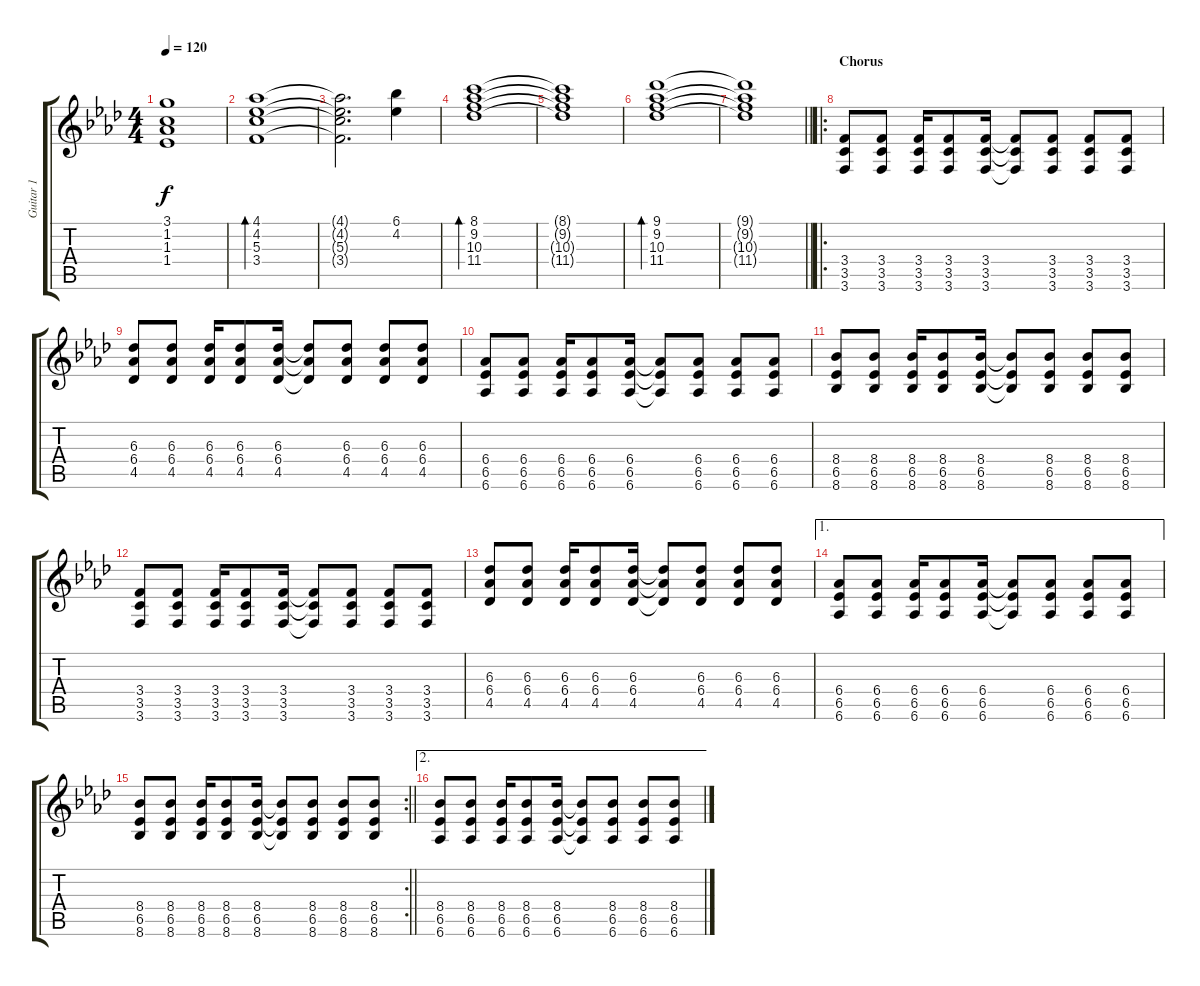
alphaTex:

\track ("Guitar 1" "Guitar 1") {instrument distortionguitar}
\staff {score tabs}
\tuning (E4 B3 G3 D3 A2 D2) {hide}
\ts (4 4)
\tempo 120
\clef g2
\ks fminor
(3.1{t} 1.2{t} 1.3{t} 1.4{t}).1{dy f} |
(4.1 4.2 5.3 3.4).1{bd 240} |
(4.1{t} 4.2{t} 5.3{t} 3.4{t}).2{d} (6.1 4.2).4 |
(8.1 9.2 10.3 11.4).1{bd 240} |
(8.1{t} 9.2{t} 10.3{t} 11.4{t}).1 |
(9.1 9.2 10.3 11.4).1{bd 240} |
\barLineRight lightlight
(9.1{t} 9.2{t} 10.3{t} 11.4{t}).1 |
\ro
\section ("" "Chorus")
(3.4 3.5 3.6).8{instrument distortionguitar} (3.4 3.5 3.6).8 (3.4 3.5 3.6).16 (3.4 3.5 3.6).8 (3.4 3.5 3.6).16 (3.4{t} 3.5{t} 3.6{t}).8 (3.4 3.5 3.6).8 (3.4 3.5 3.6).8 (3.4 3.5 3.6).8 |
(6.3 6.4 4.5).8 (6.3 6.4 4.5).8 (6.3 6.4 4.5).16 (6.3 6.4 4.5).8 (6.3 6.4 4.5).16 (6.3{t} 6.4{t} 4.5{t}).8 (6.3 6.4 4.5).8 (6.3 6.4 4.5).8 (6.3 6.4 4.5).8 |
(6.4 6.5 6.6).8 (6.4 6.5 6.6).8 (6.4 6.5 6.6).16 (6.4 6.5 6.6).8 (6.4 6.5 6.6).16 (6.4{t} 6.5{t} 6.6{t}).8 (6.4 6.5 6.6).8 (6.4 6.5 6.6).8 (6.4 6.5 6.6).8 |
(8.4 6.5 8.6).8 (8.4 6.5 8.6).8 (8.4 6.5 8.6).16 (8.4 6.5 8.6).8 (8.4 6.5 8.6).16 (8.4{t} 6.5{t} 8.6{t}).8 (8.4 6.5 8.6).8 (8.4 6.5 8.6).8 (8.4 6.5 8.6).8 |
(3.4 3.5 3.6).8 (3.4 3.5 3.6).8 (3.4 3.5 3.6).16 (3.4 3.5 3.6).8 (3.4 3.5 3.6).16 (3.4{t} 3.5{t} 3.6{t}).8 (3.4 3.5 3.6).8 (3.4 3.5 3.6).8 (3.4 3.5 3.6).8 |
(6.3 6.4 4.5).8 (6.3 6.4 4.5).8 (6.3 6.4 4.5).16 (6.3 6.4 4.5).8 (6.3 6.4 4.5).16 (6.3{t} 6.4{t} 4.5{t}).8 (6.3 6.4 4.5).8 (6.3 6.4 4.5).8 (6.3 6.4 4.5).8 |
\ae 1
(6.4 6.5 6.6).8 (6.4 6.5 6.6).8 (6.4 6.5 6.6).16 (6.4 6.5 6.6).8 (6.4 6.5 6.6).16 (6.4{t} 6.5{t} 6.6{t}).8 (6.4 6.5 6.6).8 (6.4 6.5 6.6).8 (6.4 6.5 6.6).8 |
\rc 2
\barLineRight lightlight
(8.4 6.5 8.6).8 (8.4 6.5 8.6).8 (8.4 6.5 8.6).16 (8.4 6.5 8.6).8 (8.4 6.5 8.6).16 (8.4{t} 6.5{t} 8.6{t}).8 (8.4 6.5 8.6).8 (8.4 6.5 8.6).8 (8.4 6.5 8.6).8 |
\ae 2
(8.4 6.5 6.6).8 (8.4 6.5 6.6).8 (8.4 6.5 6.6).16 (8.4 6.5 6.6).8 (8.4 6.5 6.6).16 (8.4{t} 6.5{t} 6.6{t}).8 (8.4 6.5 6.6).8 (8.4 6.5 6.6).8 (8.4 6.5 6.6).8
